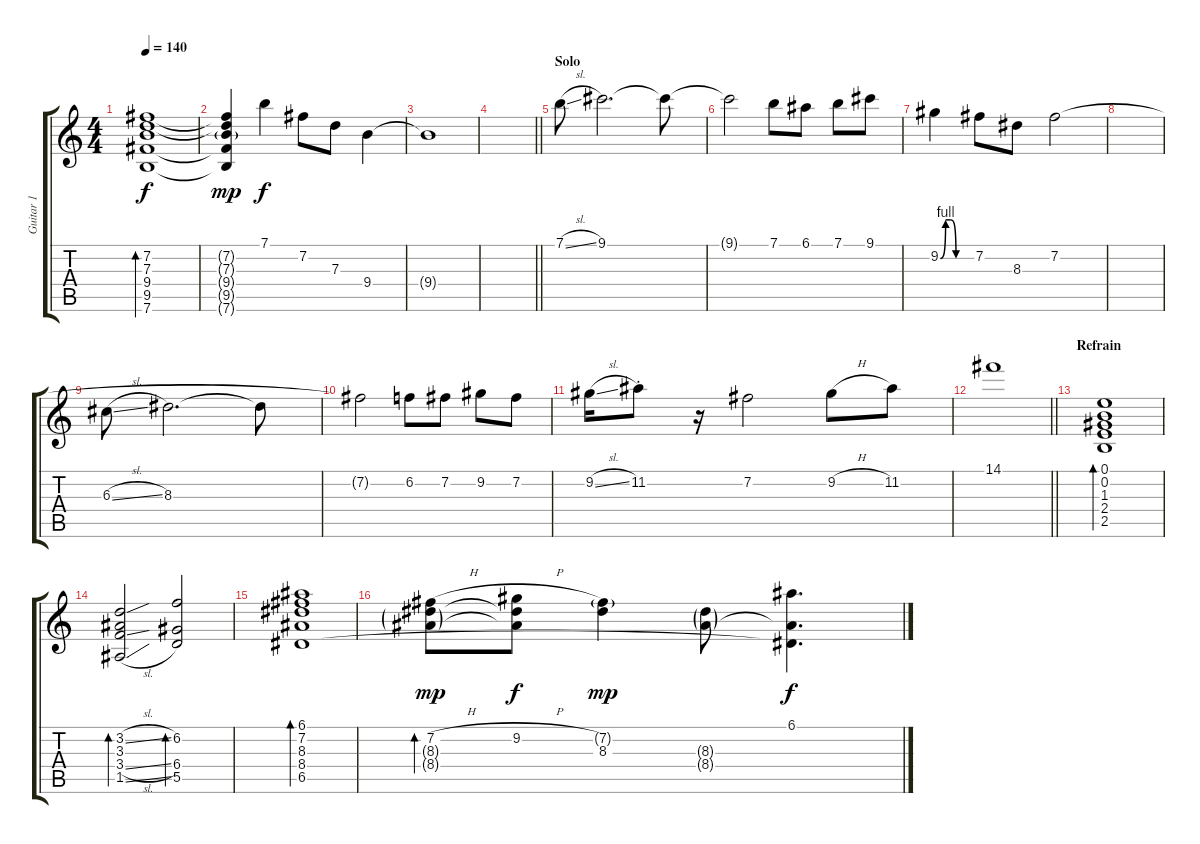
\track ("Guitar 1" "Guitar 1") {instrument electricguitarclean}
\staff {score tabs}
\tuning (E4 B3 G3 D3 A2 E2) {hide}
\ts (4 4)
\tempo 140
\clef g2
\ks c
(7.2 7.3 9.4 9.5 7.6).1{bd 240 dy f} |
(7.2{t} 7.3{t} 9.4{g} 9.5{t} 7.6{t}).4{dy mp} 7.1.4{dy f} 7.2.8 7.3.8 9.4.4 |
9.4{t}.1 |
\barLineRight lightlight
|
\section ("" "Solo")
7.1{sl}.8 9.1.2{d} 9.1{t}.8 |
9.1{t}.2 7.1.8 6.1.8 7.1.8 9.1.8 |
9.2{be (custom 0 0 10 4 20 4 30 0 60 0)}.4 7.2.8 8.3.8 7.2.2 |
|
6.3{sl}.8 8.3.2{d} 8.3{t}.8 |
7.2{t}.2 6.2.8 7.2.8 9.2.8 7.2.8 |
9.2{sl}.16 11.2{st}.8 r.16 7.2.2 9.2{h}.8 11.2.8 |
\barLineRight lightlight
14.1.1 |
\section ("" "Refrain")
(0.1 0.2 1.3 2.4 2.5).1{bd 240} |
(3.2{sl} 3.3 3.4{sl} 1.5{sl}).2{bd 240} (6.2 6.4 5.5).2{bd 240} |
(6.1 7.2 8.3 8.4 6.5).1{bd 240} |
(7.2{h} 8.3{g} 8.4{g}).8{bd 240 dy mp} (9.2{h} 8.3{t} 8.4{t}).8{dy f} (7.2{g} 8.3).4{dy mp} (8.3{g} 8.4{g}).8 (6.1 8.4{t} 6.5{t}).4{d dy f}
